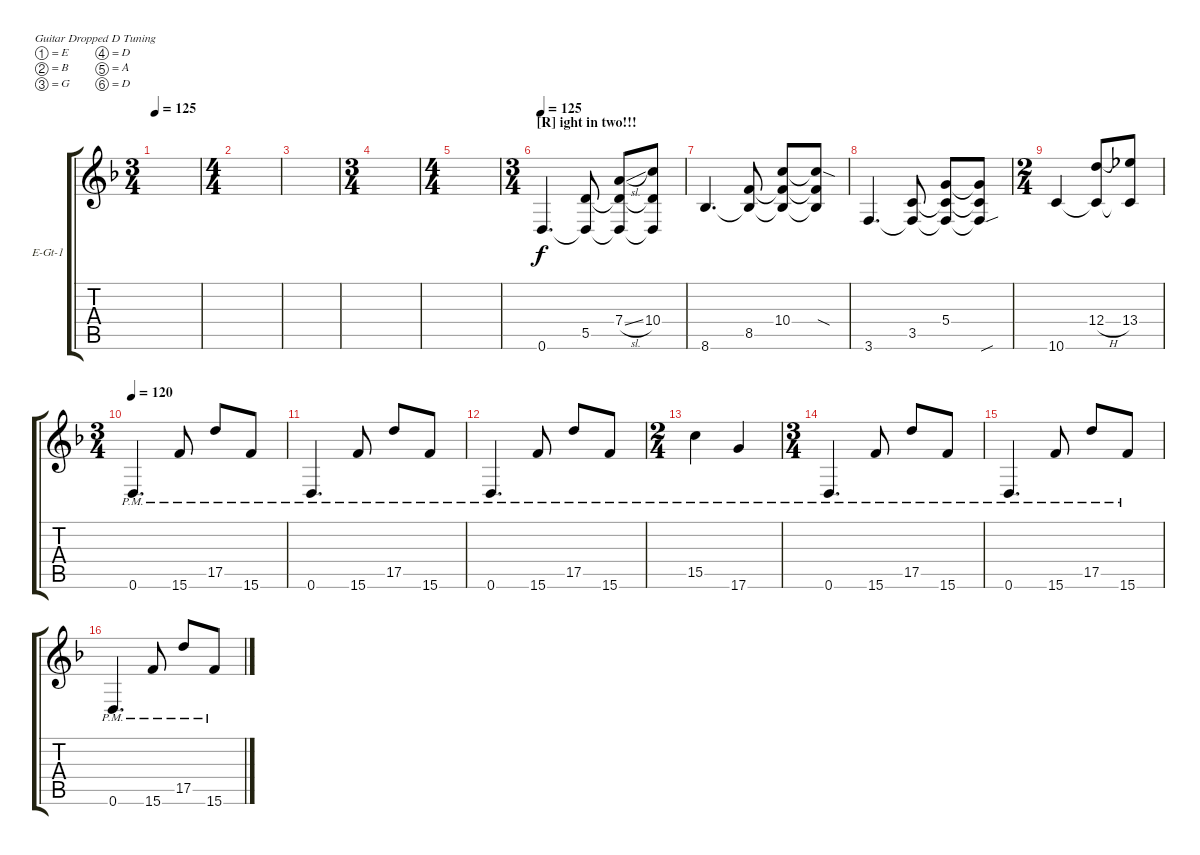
\defaultSystemsLayout 4
\bracketExtendMode groupsimilarinstruments
\firstSystemTrackNameOrientation horizontal
\otherSystemsTrackNameOrientation horizontal
\track ("Electric Guitar 1" "E-Gt-1") {instrument electricguitarclean}
\staff {score tabs}
\tuning (E4 B3 G3 D3 A2 D2)
\ts (3 4)
\tempo 125
\clef g2
\ks f
|
\ts (4 4)
|
|
\ts (3 4)
|
\ts (4 4)
|
\ts (3 4)
\section ("R" "ight in two!!!")
\tempo 125
0.6.4{d} (5.5 0.6{t}).8 (7.4{sl} 5.5{t} 0.6{t}).8 (10.4 5.5{t} 0.6{t}).8 |
8.6.4{d} (8.5 8.6{t}).8 (10.4 8.5{t} 8.6{t}).8 (10.4{sod t} 8.5{t} 8.6{t}).8 |
3.6.4{d} (3.5 3.6{t}).8 (5.4 3.5{t} 3.6{t}).8 (3.6{sou t} 5.4{t} 3.5{t}).8 |
\ts (2 4)
10.6.4 (12.4{h} 10.6{t}).8 (13.4 10.6{t}).8 |
\ts (3 4)
\tempo 120
0.6{pm}.4{d} 15.6{pm}.8 17.5{pm}.8 15.6{pm}.8 |
0.6{pm}.4{d} 15.6{pm}.8 17.5{pm}.8 15.6{pm}.8 |
0.6{pm}.4{d} 15.6{pm}.8 17.5{pm}.8 15.6{pm}.8 |
\ts (2 4)
15.5{pm}.4 17.6{pm}.4 |
\ts (3 4)
0.6{pm}.4{d} 15.6{pm}.8 17.5{pm}.8 15.6{pm}.8 |
0.6{pm}.4{d} 15.6{pm}.8 17.5{pm}.8 15.6{pm}.8 |
0.6{pm}.4{d} 15.6{pm}.8 17.5{pm}.8 15.6{pm}.8
